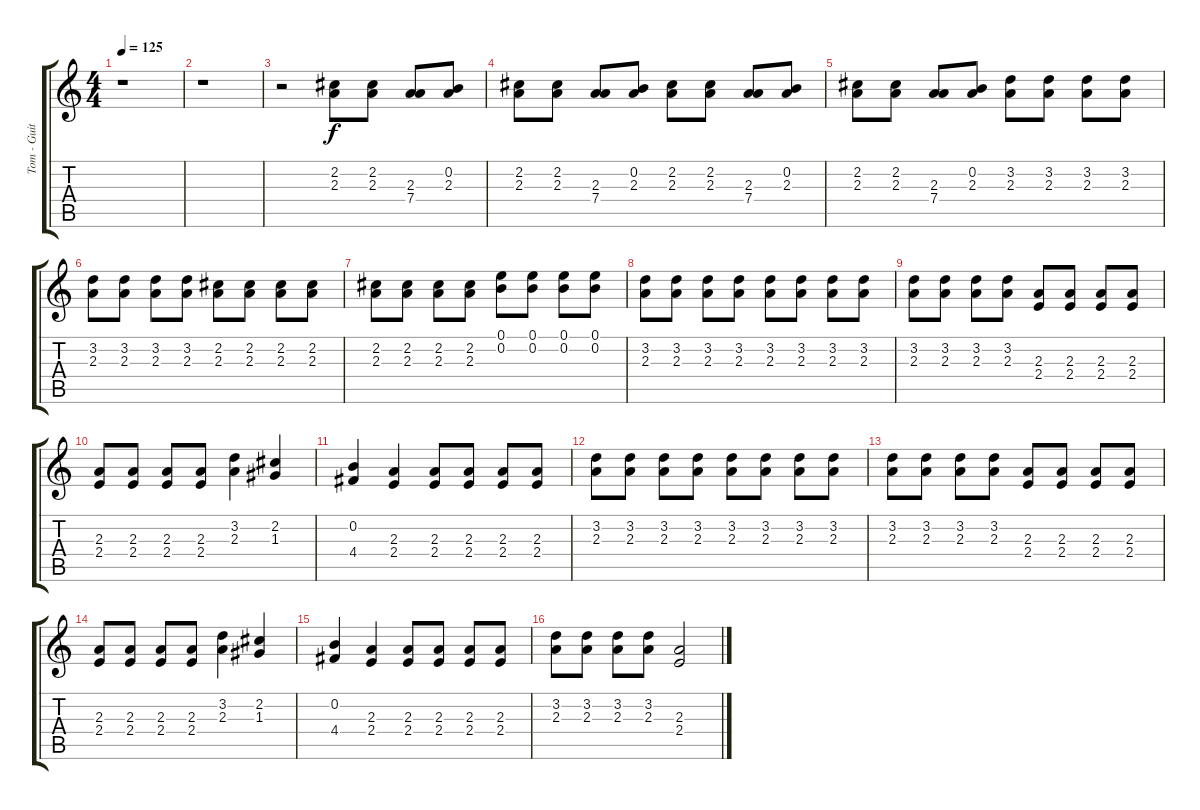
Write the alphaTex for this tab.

\track ("Tom - Guitar" "Tom - Guit") {instrument distortionguitar}
\staff {score tabs}
\tuning (E4 B3 G3 D3 A2 E2) {hide}
\ts (4 4)
\tempo 125
\clef g2
\ks c
r.1{dy f} |
r.1 |
r.2 (2.2 2.3).8 (2.2 2.3).8 (2.3 7.4).8 (0.2 2.3).8 |
(2.2 2.3).8 (2.2 2.3).8 (2.3 7.4).8 (0.2 2.3).8 (2.2 2.3).8 (2.2 2.3).8 (2.3 7.4).8 (0.2 2.3).8 |
(2.2 2.3).8 (2.2 2.3).8 (2.3 7.4).8 (0.2 2.3).8 (3.2 2.3).8 (3.2 2.3).8 (3.2 2.3).8 (3.2 2.3).8 |
(3.2 2.3).8 (3.2 2.3).8 (3.2 2.3).8 (3.2 2.3).8 (2.2 2.3).8 (2.2 2.3).8 (2.2 2.3).8 (2.2 2.3).8 |
(2.2 2.3).8 (2.2 2.3).8 (2.2 2.3).8 (2.2 2.3).8 (0.1 0.2).8 (0.1 0.2).8 (0.1 0.2).8 (0.1 0.2).8 |
(3.2 2.3).8 (3.2 2.3).8 (3.2 2.3).8 (3.2 2.3).8 (3.2 2.3).8 (3.2 2.3).8 (3.2 2.3).8 (3.2 2.3).8 |
(3.2 2.3).8 (3.2 2.3).8 (3.2 2.3).8 (3.2 2.3).8 (2.3 2.4).8 (2.3 2.4).8 (2.3 2.4).8 (2.3 2.4).8 |
(2.3 2.4).8 (2.3 2.4).8 (2.3 2.4).8 (2.3 2.4).8 (3.2 2.3).4 (2.2 1.3).4 |
(0.2 4.4).4 (2.3 2.4).4 (2.3 2.4).8 (2.3 2.4).8 (2.3 2.4).8 (2.3 2.4).8 |
(3.2 2.3).8 (3.2 2.3).8 (3.2 2.3).8 (3.2 2.3).8 (3.2 2.3).8 (3.2 2.3).8 (3.2 2.3).8 (3.2 2.3).8 |
(3.2 2.3).8 (3.2 2.3).8 (3.2 2.3).8 (3.2 2.3).8 (2.3 2.4).8 (2.3 2.4).8 (2.3 2.4).8 (2.3 2.4).8 |
(2.3 2.4).8 (2.3 2.4).8 (2.3 2.4).8 (2.3 2.4).8 (3.2 2.3).4 (2.2 1.3).4 |
(0.2 4.4).4 (2.3 2.4).4 (2.3 2.4).8 (2.3 2.4).8 (2.3 2.4).8 (2.3 2.4).8 |
(3.2 2.3).8 (3.2 2.3).8 (3.2 2.3).8 (3.2 2.3).8 (2.3 2.4).2
